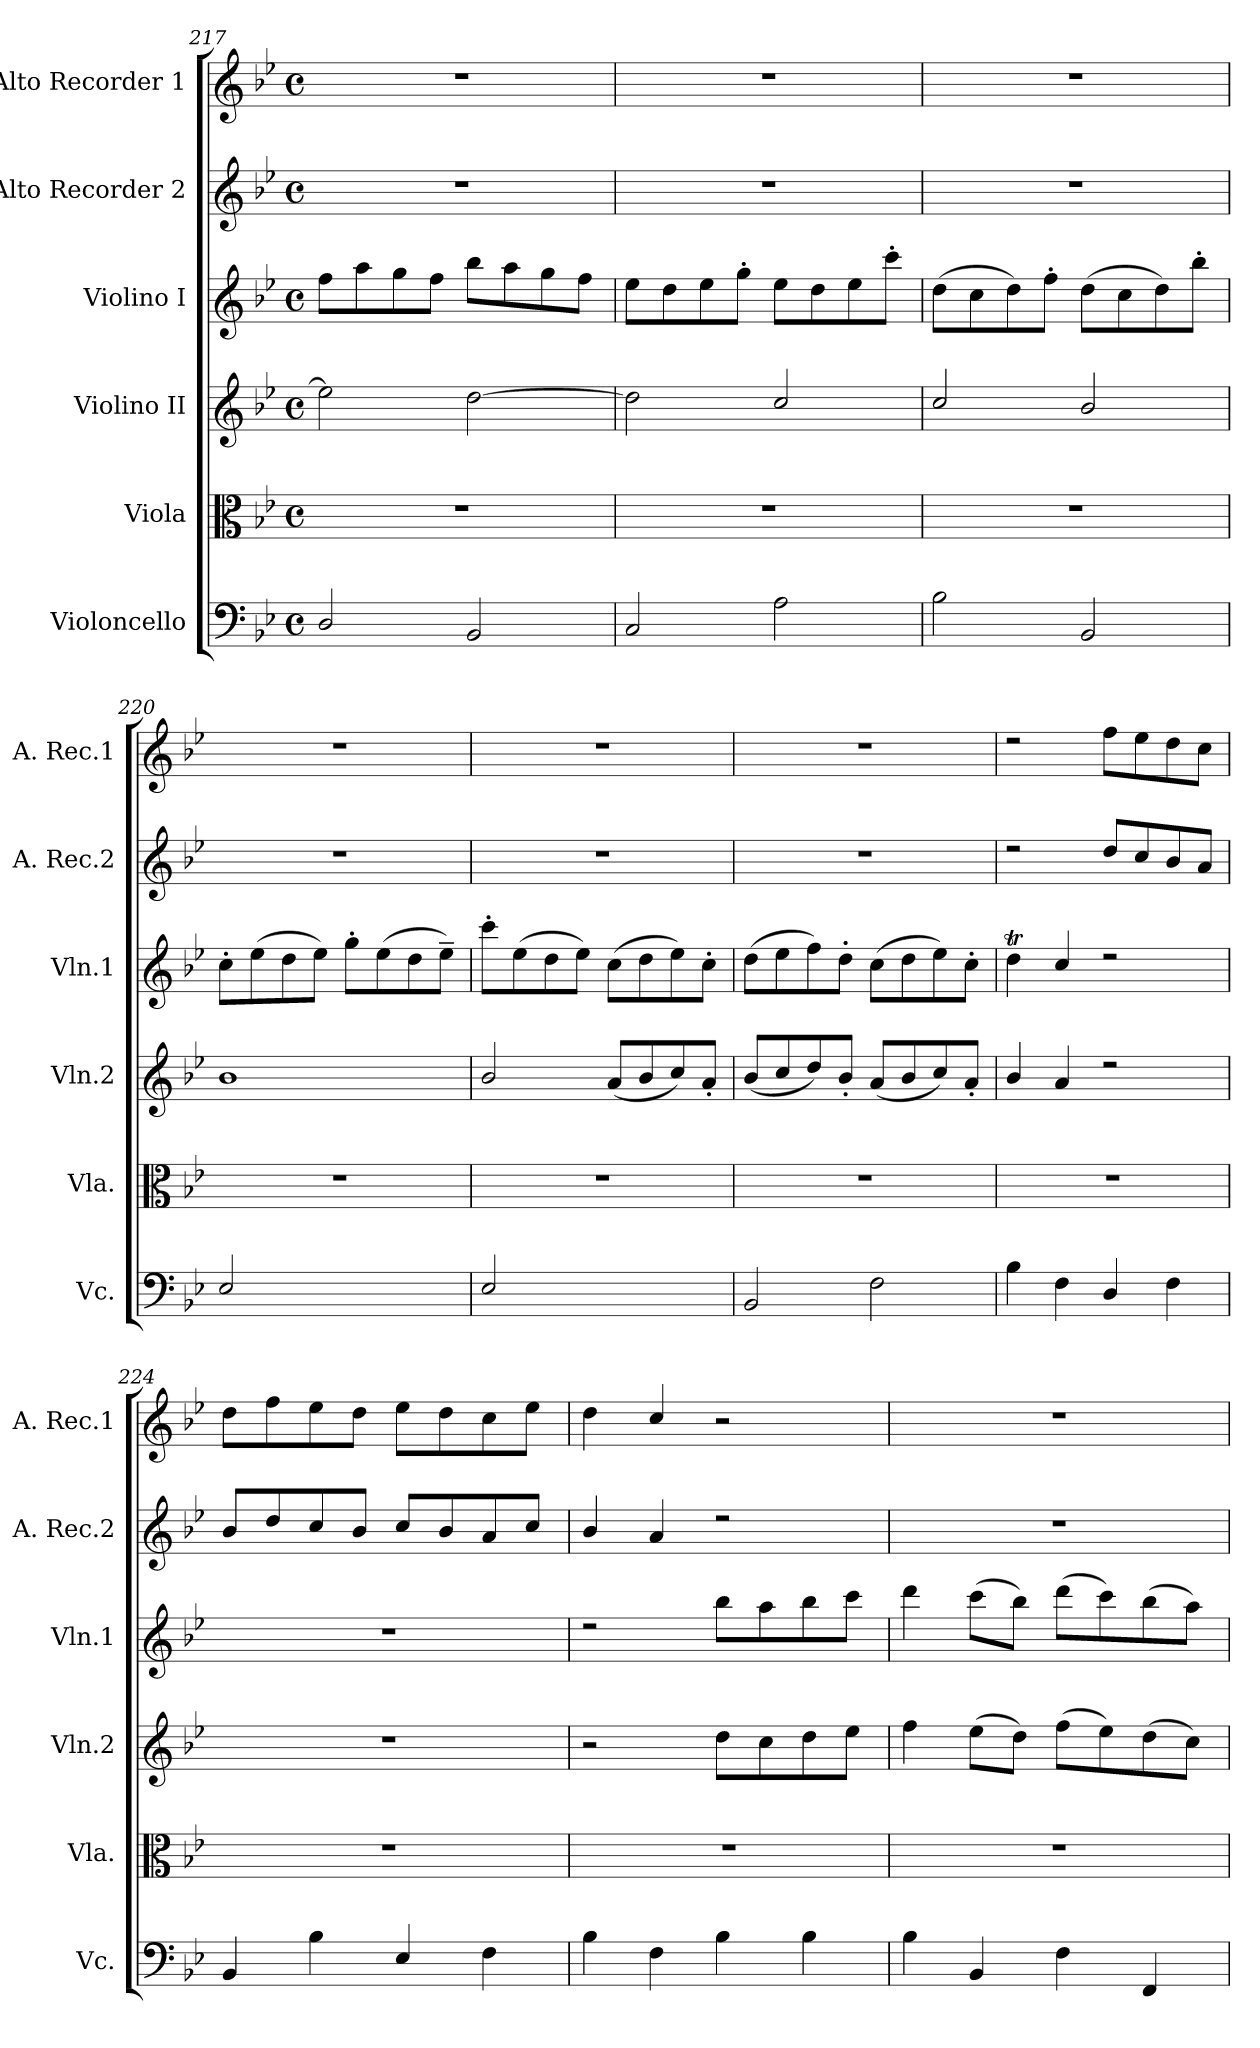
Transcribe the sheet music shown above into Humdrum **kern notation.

**kern	**kern	**kern	**kern	**kern	**kern
*part6	*part5	*part4	*part3	*part2	*part1
*staff6	*staff5	*staff4	*staff3	*staff2	*staff1
*I"Violoncello	*I"Viola	*I"Violino II	*I"Violino I	*I"Alto Recorder 2	*I"Alto Recorder 1
*I'Vc.	*I'Vla.	*I'Vln.2	*I'Vln.1	*I'A. Rec.2	*I'A. Rec.1
*clefF4	*clefC3	*clefG2	*clefG2	*clefG2	*clefG2
*k[b-e-]	*k[b-e-]	*k[b-e-]	*k[b-e-]	*k[b-e-]	*k[b-e-]
*M4/4	*M4/4	*M4/4	*M4/4	*M4/4	*M4/4
*met(c)	*met(c)	*met(c)	*met(c)	*met(c)	*met(c)
=217	=217	=217	=217	=217	=217
2D/	1r	2ee-\]	8ff\L	1r	1r
.	.	.	8aa\	.	.
.	.	.	8gg\	.	.
.	.	.	8ff\J	.	.
2BB-/	.	[2dd\	8bb-\L	.	.
.	.	.	8aa\	.	.
.	.	.	8gg\	.	.
.	.	.	8ff\J	.	.
=218	=218	=218	=218	=218	=218
2C/	1r	2dd\]	8ee-\L	1r	1r
.	.	.	8dd\	.	.
.	.	.	8ee-\	.	.
.	.	.	8gg'\J	.	.
2A\	.	2cc/	8ee-\L	.	.
.	.	.	8dd\	.	.
.	.	.	8ee-\	.	.
.	.	.	8ccc'\J	.	.
=219	=219	=219	=219	=219	=219
2B-\	1r	2cc/	(>8dd\L	1r	1r
.	.	.	8cc\	.	.
.	.	.	8dd\)	.	.
.	.	.	8ff'\J	.	.
2BB-/	.	2b-/	(>8dd\L	.	.
.	.	.	8cc\	.	.
.	.	.	8dd\)	.	.
.	.	.	8bb-'\J	.	.
=220	=220	=220	=220	=220	=220
2E-/	1r	1b-	8cc'\L	1r	1r
.	.	.	(8ee-\	.	.
.	.	.	8dd\	.	.
.	.	.	8ee-\J)	.	.
2ryy	.	.	8gg'\L	.	.
.	.	.	(8ee-\	.	.
.	.	.	8dd\	.	.
.	.	.	8ee-~\J)	.	.
=221	=221	=221	=221	=221	=221
2E-/	1r	2b-/	8ccc'\L	1r	1r
.	.	.	(8ee-\	.	.
.	.	.	8dd\	.	.
.	.	.	8ee-\J)	.	.
2ryy	.	(8a/L	(>8cc\L	.	.
.	.	8b-/	8dd\	.	.
.	.	8cc/)	8ee-\)	.	.
.	.	8a'/J	8cc'\J	.	.
=222	=222	=222	=222	=222	=222
2BB-/	1r	(8b-/L	(>8dd\L	1r	1r
.	.	8cc/	8ee-\	.	.
.	.	8dd/)	8ff\)	.	.
.	.	8b-'/J	8dd'\J	.	.
2F\	.	(8a/L	(8cc\L	.	.
.	.	8b-/	8dd\	.	.
.	.	8cc/)	8ee-\)	.	.
.	.	8a'/J	8cc'\J	.	.
=223	=223	=223	=223	=223	=223
4B-\	1r	4b-/	4ddt\	2rdd	2rdd
4F\	.	4a/	4cc/	.	.
4D/	.	2rdd	2rdd	8dd/L	8ff\L
.	.	.	.	8cc/	8ee-\
4F\	.	.	.	8b-/	8dd\
.	.	.	.	8a/J	8cc\J
=224	=224	=224	=224	=224	=224
4BB-/	1r	1r	1r	8b-/L	8dd\L
.	.	.	.	8dd/	8ff\
4B-\	.	.	.	8cc/	8ee-\
.	.	.	.	8b-/J	8dd\J
4E-/	.	.	.	8cc/L	8ee-\L
.	.	.	.	8b-/	8dd\
4F\	.	.	.	8a/	8cc\
.	.	.	.	8cc/J	8ee-\J
=225	=225	=225	=225	=225	=225
4B-\	1r	2r	2rdd	4b-/	4dd\
4F\	.	.	.	4a/	4cc/
4B-\	.	8dd\L	8bb-\L	2rdd	2r
.	.	8cc\	8aa\	.	.
4B-\	.	8dd\	8bb-\	.	.
.	.	8ee-\J	8ccc\J	.	.
!!LO:LB:g=z
=226	=226	=226	=226	=226	=226
4B-\	1r	4ff\	4ddd\	1r	1r
4BB-/	.	(>8ee-\L	(>8ccc\L	.	.
.	.	8dd\J)	8bb-\J)	.	.
4F\	.	(>8ff\L	(>8ddd\L	.	.
.	.	8ee-\)	8ccc\)	.	.
4FF/	.	(>8dd\	(>8bb-\	.	.
.	.	8cc\J)	8aa\J)	.	.
=	=	=	=	=	=
*-	*-	*-	*-	*-	*-
